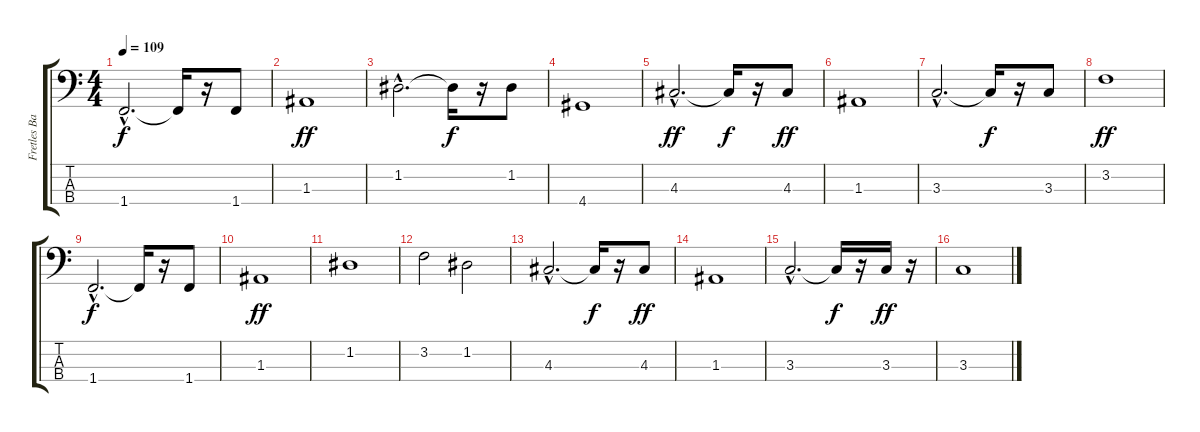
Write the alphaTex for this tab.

\track ("Fretles Bass" "Fretles Ba") {instrument fretlessbass}
\staff {score tabs}
\tuning (G2 D2 A1 E1) {hide}
\ts (4 4)
\tempo 109
\clef f4
\ks c
1.4{hac}.2{d dy f instrument fretlessbass} 1.4{t}.16 r.16 1.4.8 |
1.3.1{dy ff} |
1.2{hac}.2{d} 1.2{t}.16{dy f} r.16 1.2.8 |
4.4.1 |
4.3{hac}.2{d dy ff} 4.3{t}.16{dy f} r.16 4.3.8{dy ff} |
1.3.1 |
3.3{hac}.2{d} 3.3{t}.16{dy f} r.16 3.3.8 |
3.2.1{dy ff} |
1.4{hac}.2{d dy f} 1.4{t}.16 r.16 1.4.8 |
1.3.1{dy ff} |
1.2.1 |
3.2.2 1.2.2 |
4.3{hac}.2{d} 4.3{t}.16{dy f} r.16 4.3.8{dy ff} |
1.3.1 |
3.3{hac}.2{d} 3.3{t}.16{dy f} r.16 3.3.16{dy ff} r.16 |
3.3.1
